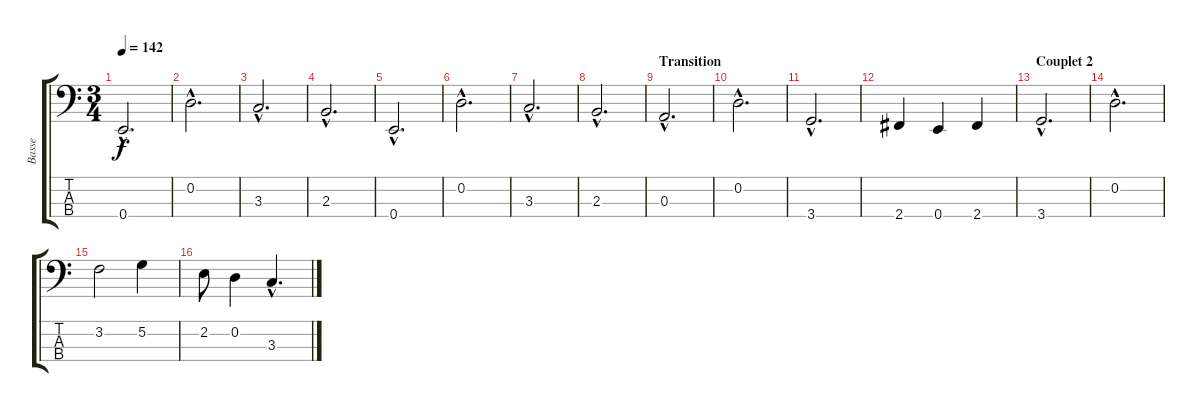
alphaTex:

\track ("Basse" "Basse") {instrument electricbassfinger}
\staff {score tabs}
\tuning (G2 D2 A1 E1) {hide}
\ts (3 4)
\tempo 142
\clef f4
\ks c
0.4{hac}.2{d dy f} |
0.2{hac}.2{d} |
3.3{hac}.2{d} |
2.3{hac}.2{d} |
0.4{hac}.2{d} |
0.2{hac}.2{d} |
3.3{hac}.2{d} |
2.3{hac}.2{d} |
\section ("" "Transition")
0.3{hac}.2{d} |
0.2{hac}.2{d} |
3.4{hac}.2{d} |
2.4.4 0.4.4 2.4.4 |
\section ("" "Couplet 2")
3.4{hac}.2{d} |
0.2{hac}.2{d} |
3.2.2 5.2.4 |
2.2.8 0.2.4 3.3{hac}.4{d}
